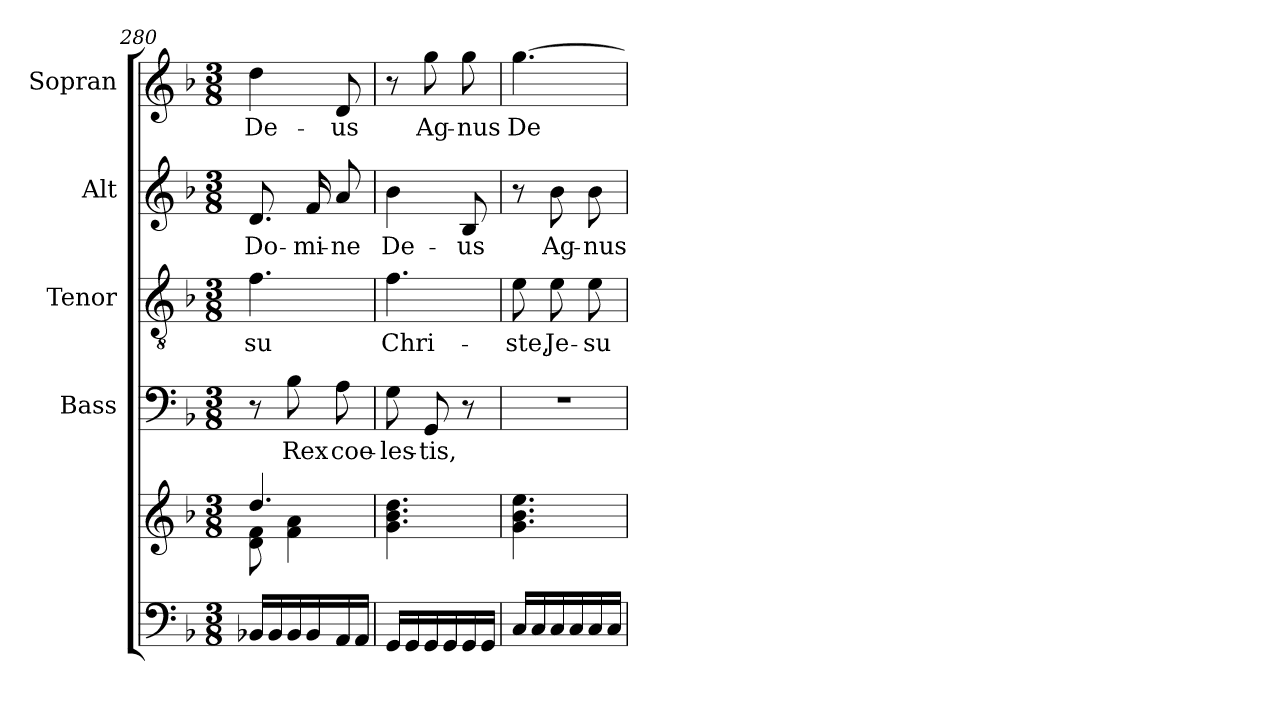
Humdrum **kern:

**kern	**kern	**kern	**text	**kern	**text	**kern	**text	**kern	**text
*part5	*part5	*part4	*part4	*part3	*part3	*part2	*part2	*part1	*part1
*staff6	*staff5	*staff4	*staff4	*staff3	*staff3	*staff2	*staff2	*staff1	*staff1
*	*	*I"Bass	*	*I"Tenor	*	*I"Alt	*	*I"Sopran	*
*	*	*I'B.	*	*I'T.	*	*I'A.	*	*I'S.	*
!!LO:PB:g=z
*clefF4	*clefG2	*clefF4	*	*clefGv2	*	*clefG2	*	*clefG2	*
*k[b-]	*k[b-]	*k[b-]	*	*k[b-]	*	*k[b-]	*	*k[b-]	*
*F:	*F:	*F:	*	*F:	*	*F:	*	*F:	*
*M3/8	*M3/8	*M3/8	*	*M3/8	*	*M3/8	*	*M3/8	*
=280	=280	=280	=280	=280	=280	=280	=280	=280	=280
*	*^	*	*	*	*	*	*	*	*
!	!	!	!	!	!	!LO:LY:b	!	!LO:LY:b	!	!LO:LY:b
16BB-X/LL	4.dd/	8d\ 8f\	8r	.	4.f\	-su	8.d/	Do-	4dd\	De-
16BB-/	.	.	.	.	.	.	.	.	.	.
!	!	!	!	!LO:LY:b	!	!	!	!	!	!
16BB-/	.	4f\ 4a\	8B-\	Rex	.	.	.	.	.	.
!	!	!	!	!	!	!	!	!LO:LY:b	!	!
16BB-/	.	.	.	.	.	.	16f/	-mi-	.	.
!	!	!	!	!LO:LY:b	!	!	!	!LO:LY:b	!	!LO:LY:b
16AA/	.	.	8A\	coe-	.	.	8a/	-ne	8d/	-us
16AA/JJ	.	.	.	.	.	.	.	.	.	.
*	*v	*v	*	*	*	*	*	*	*	*
=281	=281	=281	=281	=281	=281	=281	=281	=281	=281
!	!	!	!LO:LY:b	!	!LO:LY:b	!	!LO:LY:b	!	!
16GG/LL	4.g\ 4.b-\ 4.dd\	8G\	-les-	4.f\	Chri-	4b-\	De-	8r	.
16GG/	.	.	.	.	.	.	.	.	.
!	!	!	!LO:LY:b	!	!	!	!	!	!LO:LY:b
16GG/	.	8GG/	-tis,	.	.	.	.	8gg\	Ag-
16GG/	.	.	.	.	.	.	.	.	.
!	!	!	!	!	!	!	!LO:LY:b	!	!LO:LY:b
16GG/	.	8r	.	.	.	8B-/	-us	8gg\	-nus
16GG/JJ	.	.	.	.	.	.	.	.	.
=282	=282	=282	=282	=282	=282	=282	=282	=282	=282
!	!	!	!	!	!LO:LY:b	!	!	!	!LO:LY:b
16C/LL	4.g\ 4.b-\ 4.ee\	4.r	.	8e\	-ste,	8r	.	[4.gg\	De-
16C/	.	.	.	.	.	.	.	.	.
!	!	!	!	!	!LO:LY:b	!	!LO:LY:b	!	!
16C/	.	.	.	8e\	Je-	8b-\	Ag-	.	.
16C/	.	.	.	.	.	.	.	.	.
!	!	!	!	!	!LO:LY:b	!	!LO:LY:b	!	!
16C/	.	.	.	8e\	-su	8b-\	-nus	.	.
16C/JJ	.	.	.	.	.	.	.	.	.
=	=	=	=	=	=	=	=	=	=
*-	*-	*-	*-	*-	*-	*-	*-	*-	*-
